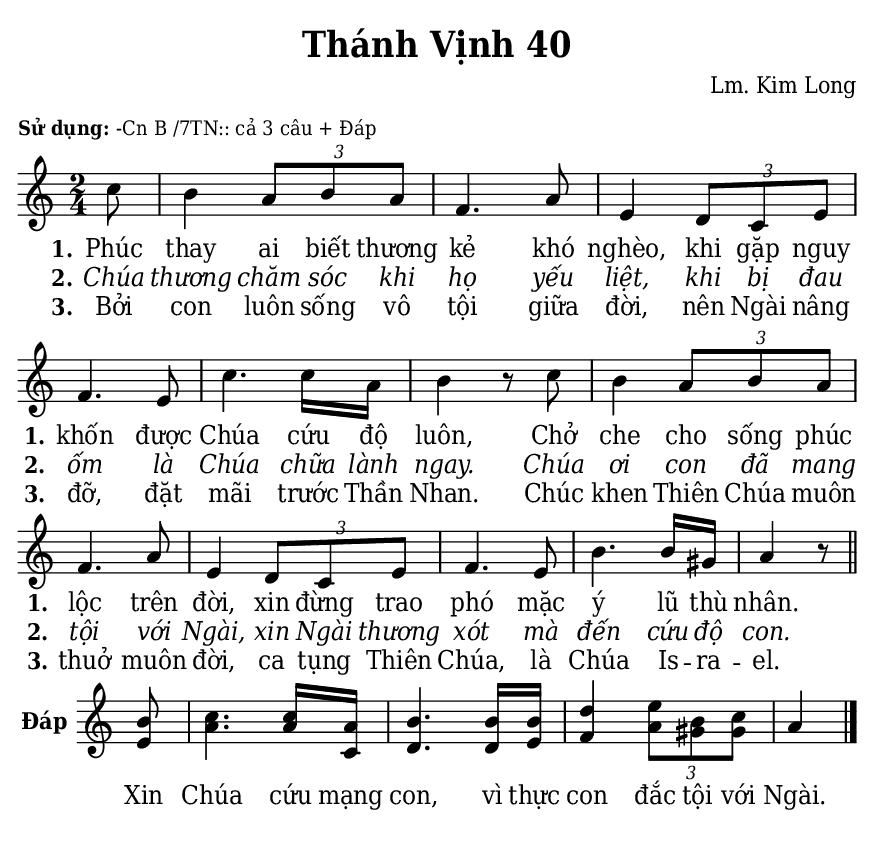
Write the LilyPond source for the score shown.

% Cài đặt chung
\version "2.22.1"
\include "english.ly"

\header {
  title = "Thánh Vịnh 40"
  composer = "Lm. Kim Long"
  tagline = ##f
}

% mã nguồn cho những chức năng chưa hỗ trợ trong phiên bản lilypond hiện tại
% cung cấp bởi cộng đồng lilypond khi gửi email đến lilypond-user@gnu.org
% Đổi kích thước nốt cho bè phụ
notBePhu =
#(define-music-function (font-size music) (number? ly:music?)
   (for-some-music
     (lambda (m)
       (if (music-is-of-type? m 'rhythmic-event)
           (begin
             (set! (ly:music-property m 'tweaks)
                   (cons `(font-size . ,font-size)
                         (ly:music-property m 'tweaks)))
             #t)
           #f))
     music)
   music)

% in số phiên khúc trên mỗi dòng
#(define (add-grob-definition grob-name grob-entry)
     (set! all-grob-descriptions
           (cons ((@@ (lily) completize-grob-entry)
                  (cons grob-name grob-entry))
                 all-grob-descriptions)))

#(add-grob-definition
    'StanzaNumberSpanner
    `((direction . ,LEFT)
      (font-series . bold)
      (padding . 1.0)
      (side-axis . ,X)
      (stencil . ,ly:text-interface::print)
      (X-offset . ,ly:side-position-interface::x-aligned-side)
      (Y-extent . ,grob::always-Y-extent-from-stencil)
      (meta . ((class . Spanner)
               (interfaces . (font-interface
                              side-position-interface
                              stanza-number-interface
                              text-interface))))))

\layout {
    \context {
      \Global
      \grobdescriptions #all-grob-descriptions
    }
    \context {
      \Score
      \remove Stanza_number_align_engraver
      \consists
        #(lambda (context)
           (let ((texts '())
                 (syllables '()))
             (make-engraver
              (acknowledgers
               ((stanza-number-interface engraver grob source-engraver)
                  (set! texts (cons grob texts)))
               ((lyric-syllable-interface engraver grob source-engraver)
                  (set! syllables (cons grob syllables))))
              ((stop-translation-timestep engraver)
                 (for-each
                  (lambda (text)
                    (for-each
                     (lambda (syllable)
                       (ly:pointer-group-interface::add-grob
                        text
                        'side-support-elements
                        syllable))
                     syllables))
                  texts)
                 (set! syllables '())))))
    }
    \context {
      \Lyrics
      \remove Stanza_number_engraver
      \consists
        #(lambda (context)
           (let ((text #f)
                 (last-stanza #f))
             (make-engraver
              ((process-music engraver)
                 (let ((stanza (ly:context-property context 'stanza #f)))
                   (if (and stanza (not (equal? stanza last-stanza)))
                       (let ((column (ly:context-property context
'currentCommandColumn)))
                         (set! last-stanza stanza)
                         (if text
                             (ly:spanner-set-bound! text RIGHT column))
                         (set! text (ly:engraver-make-grob engraver
'StanzaNumberSpanner '()))
                         (ly:grob-set-property! text 'text stanza)
                         (ly:spanner-set-bound! text LEFT column)))))
              ((finalize engraver)
                 (if text
                     (let ((column (ly:context-property context
'currentCommandColumn)))
                       (ly:spanner-set-bound! text RIGHT column)))))))
      \override StanzaNumberSpanner.horizon-padding = 10000
    }
}

stanzaReminderOff =
  \temporary \override StanzaNumberSpanner.after-line-breaking =
     #(lambda (grob)
        ;; Can be replaced with (not (first-broken-spanner? grob)) in 2.23.
        (if (let ((siblings (ly:spanner-broken-into (ly:grob-original grob))))
              (and (pair? siblings)
                   (not (eq? grob (car siblings)))))
            (ly:grob-suicide! grob)))

stanzaReminderOn = \undo \stanzaReminderOff
% kết thúc mã nguồn

% Nhạc
nhacPhanMot = \relative c'' {
  \key c \major
  \time 2/4
  \partial 8 c8 |
  b4 \tuplet 3/2 { a8 b a } |
  f4. a8 |
  e4 \tuplet 3/2 { d8 c e } |
  f4. e8 |
  c'4. c16 a |
  b4 r8 c |
  b4 \tuplet 3/2 { a8 b a } |
  f4. a8 |
  e4 \tuplet 3/2 { d8 c e } |
  f4. e8 |
  b'4. b16 gs |
  a4 r8 \bar "||"
}

nhacPhanHai = \relative c'' {
  \key c \major
  \time 2/4
  \partial 8
  <<
    {
      b8 |
      c4. c16 a |
      b4. b16 b |
      d4 \tuplet 3/2 { e8 b c }
    }
    {
      e,8 |
      a4. a16 c, |
      d4. d16 e |
      f4 \tuplet 3/2 { a8 gs gs }
    }
  >>
  a4 \bar "|."
}

% Lời
loiPhanMot = \lyricmode {
  <<
    {
      \set stanza = "1."
      Phúc thay ai biết thương kẻ khó nghèo,
      khi gặp nguy khốn được Chúa cứu độ luôn,
      Chở che cho sống phúc lộc trên đời,
      xin đừng trao phó mặc ý lũ thù nhân.
    }
    \new Lyrics {
	    \set associatedVoice = "beSop"
	    \set stanza = "2."
      \override Lyrics.LyricText.font-shape = #'italic
      Chúa thương chăm sóc khi họ yếu liệt,
      khi bị đau ốm là Chúa chữa lành ngay.
      Chúa ơi con đã mang tội với Ngài,
      xin Ngài thương xót mà đến cứu độ con.
    }
    \new Lyrics {
	    \set associatedVoice = "beSop"
	    \set stanza = "3."
      Bởi con luôn sống vô tội giữa đời,
      nên Ngài nâng đỡ, đặt mãi trước Thần Nhan.
      Chúc khen Thiên Chúa muôn thuở muôn đời,
      ca tụng Thiên Chúa, là Chúa Is -- ra -- el.
    }
  >>
}

loiPhanHai = \lyricmode {
  Xin Chúa cứu mạng con, vì thực con đắc tội với Ngài.
}

% Dàn trang
\paper {
  #(set-paper-size "a5")
  top-margin = 3\mm
  bottom-margin = 3\mm
  left-margin = 3\mm
  right-margin = 3\mm
  indent = #0
  #(define fonts
	 (make-pango-font-tree "Deja Vu Serif Condensed"
	 		       "Deja Vu Serif Condensed"
			       "Deja Vu Serif Condensed"
			       (/ 20 20)))
  print-page-number = ##f
}

\markup {
  \vspace #1
  %\fill-line {
    \column {
      \left-align {
        \line { \bold \small "Sử dụng:" }
      }
    }
    \column {
      \left-align {
        \line { \small "-Cn B /7TN:: cả 3 câu + Đáp" }
      }
    }
  %}
}

\score {
  <<
    \new Staff <<
        \clef treble
        \new Voice = beSop {
          \nhacPhanMot
        }
      \new Lyrics \lyricsto beSop \loiPhanMot
    >>
  >>
  \layout {
    \override Lyrics.LyricSpace.minimum-distance = #0.5
    \override Score.BarNumber.break-visibility = ##(#f #f #f)
    \override Score.SpacingSpanner.uniform-stretching = ##t
    ragged-last = ##f
  }
}

\score {
  <<
    \new Staff \with {
      %\consists "Merge_rests_engraver"
      \remove "Time_signature_engraver"
      instrumentName = \markup { \bold "Đáp" }} <<
        \clef treble
        \new Voice = beSop {
          \nhacPhanHai
        }
      \new Lyrics \lyricsto beSop \loiPhanHai
    >>
  >>
  \layout {
    indent = 10
    \override Lyrics.LyricSpace.minimum-distance = #0.6
    \override Score.BarNumber.break-visibility = ##(#f #f #f)
    \override Score.SpacingSpanner.uniform-stretching = ##t
    ragged-last = ##f
  }
}